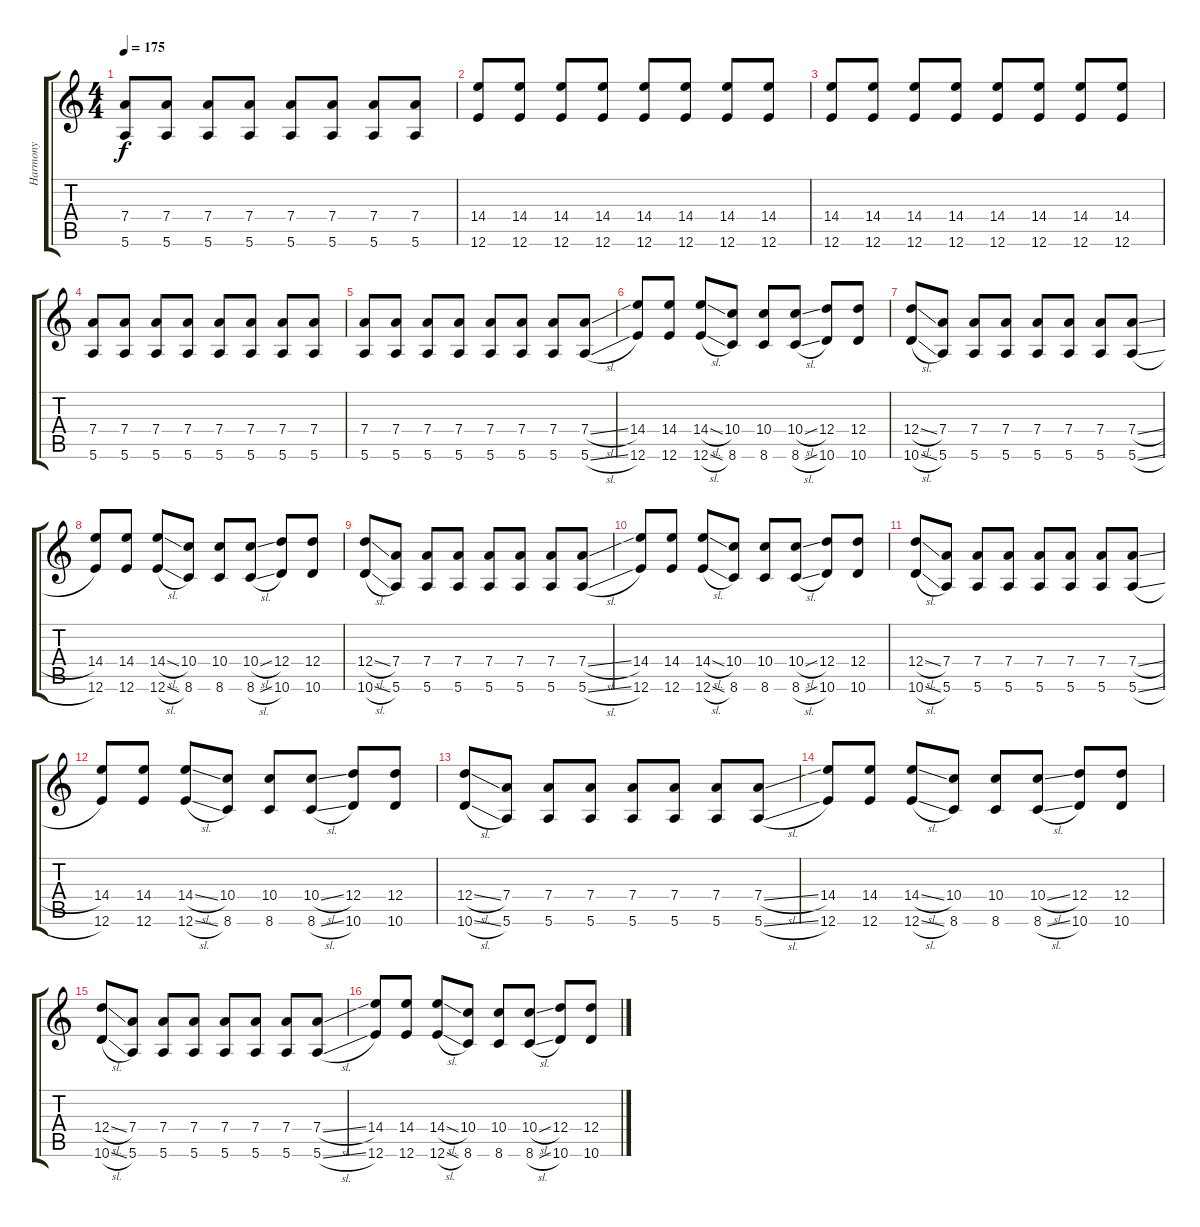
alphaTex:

\track ("Harmony" "Harmony") {instrument distortionguitar}
\staff {score tabs}
\tuning (E4 B3 G3 D3 A2 E2) {hide}
\ts (4 4)
\tempo 175
\clef g2
\ks c
(7.4 5.6).8{dy f} (7.4 5.6).8 (7.4 5.6).8 (7.4 5.6).8 (7.4 5.6).8 (7.4 5.6).8 (7.4 5.6).8 (7.4 5.6).8 |
(14.4 12.6).8 (14.4 12.6).8 (14.4 12.6).8 (14.4 12.6).8 (14.4 12.6).8 (14.4 12.6).8 (14.4 12.6).8 (14.4 12.6).8 |
(14.4 12.6).8 (14.4 12.6).8 (14.4 12.6).8 (14.4 12.6).8 (14.4 12.6).8 (14.4 12.6).8 (14.4 12.6).8 (14.4 12.6).8 |
(7.4 5.6).8 (7.4 5.6).8 (7.4 5.6).8 (7.4 5.6).8 (7.4 5.6).8 (7.4 5.6).8 (7.4 5.6).8 (7.4 5.6).8 |
(7.4 5.6).8 (7.4 5.6).8 (7.4 5.6).8 (7.4 5.6).8 (7.4 5.6).8 (7.4 5.6).8 (7.4 5.6).8 (7.4{sl} 5.6{sl}).8 |
(14.4 12.6).8 (14.4 12.6).8 (14.4{sl} 12.6{sl}).8 (10.4 8.6).8 (10.4 8.6).8 (10.4{sl} 8.6{sl}).8 (12.4 10.6).8 (12.4 10.6).8 |
(12.4{sl} 10.6{sl}).8 (7.4 5.6).8 (7.4 5.6).8 (7.4 5.6).8 (7.4 5.6).8 (7.4 5.6).8 (7.4 5.6).8 (7.4{sl} 5.6{sl}).8 |
(14.4 12.6).8 (14.4 12.6).8 (14.4{sl} 12.6{sl}).8 (10.4 8.6).8 (10.4 8.6).8 (10.4{sl} 8.6{sl}).8 (12.4 10.6).8 (12.4 10.6).8 |
(12.4{sl} 10.6{sl}).8 (7.4 5.6).8 (7.4 5.6).8 (7.4 5.6).8 (7.4 5.6).8 (7.4 5.6).8 (7.4 5.6).8 (7.4{sl} 5.6{sl}).8 |
(14.4 12.6).8 (14.4 12.6).8 (14.4{sl} 12.6{sl}).8 (10.4 8.6).8 (10.4 8.6).8 (10.4{sl} 8.6{sl}).8 (12.4 10.6).8 (12.4 10.6).8 |
(12.4{sl} 10.6{sl}).8 (7.4 5.6).8 (7.4 5.6).8 (7.4 5.6).8 (7.4 5.6).8 (7.4 5.6).8 (7.4 5.6).8 (7.4{sl} 5.6{sl}).8 |
(14.4 12.6).8 (14.4 12.6).8 (14.4{sl} 12.6{sl}).8 (10.4 8.6).8 (10.4 8.6).8 (10.4{sl} 8.6{sl}).8 (12.4 10.6).8 (12.4 10.6).8 |
(12.4{sl} 10.6{sl}).8 (7.4 5.6).8 (7.4 5.6).8 (7.4 5.6).8 (7.4 5.6).8 (7.4 5.6).8 (7.4 5.6).8 (7.4{sl} 5.6{sl}).8 |
(14.4 12.6).8 (14.4 12.6).8 (14.4{sl} 12.6{sl}).8 (10.4 8.6).8 (10.4 8.6).8 (10.4{sl} 8.6{sl}).8 (12.4 10.6).8 (12.4 10.6).8 |
(12.4{sl} 10.6{sl}).8 (7.4 5.6).8 (7.4 5.6).8 (7.4 5.6).8 (7.4 5.6).8 (7.4 5.6).8 (7.4 5.6).8 (7.4{sl} 5.6{sl}).8 |
(14.4 12.6).8 (14.4 12.6).8 (14.4{sl} 12.6{sl}).8 (10.4 8.6).8 (10.4 8.6).8 (10.4{sl} 8.6{sl}).8 (12.4 10.6).8 (12.4 10.6).8
